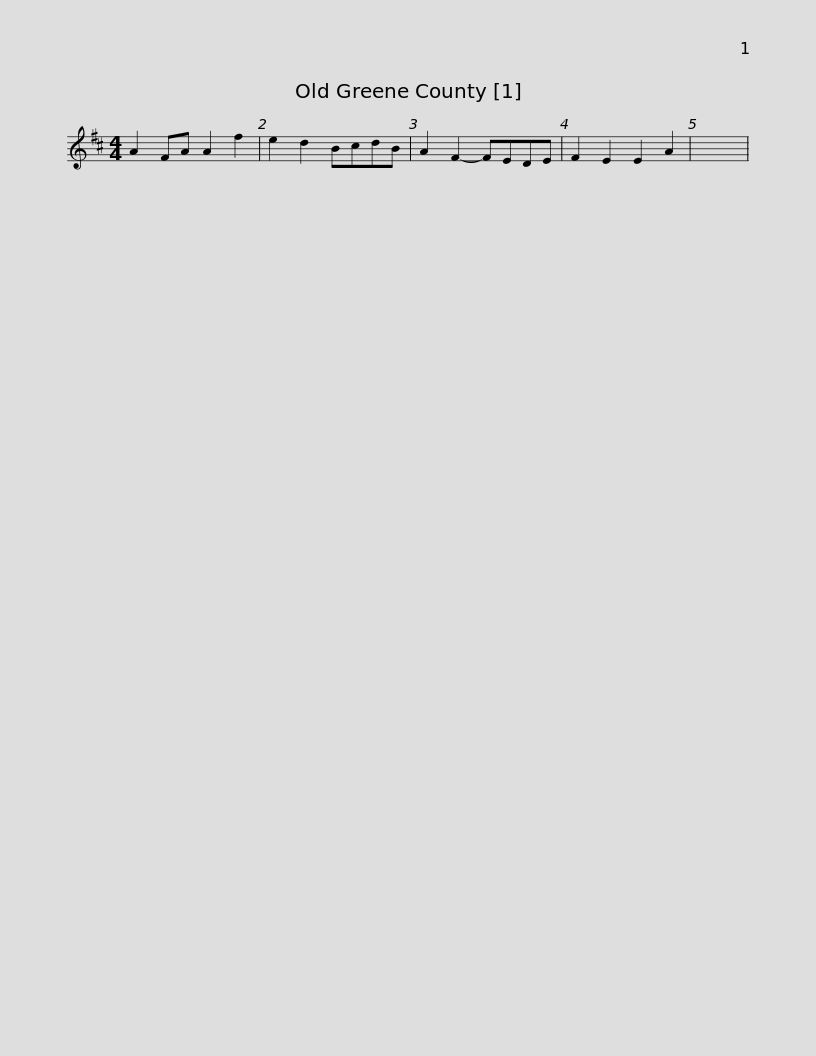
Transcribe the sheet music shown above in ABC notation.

X:1
L:1/8
M:4/4
I:linebreak $
K:D
V:1 treble
V:1
 A2 FA A2 f2 | e2 d2 BcdB | A2 F2- FEDE | F2 E2 E2 A2 | x8 | %5
